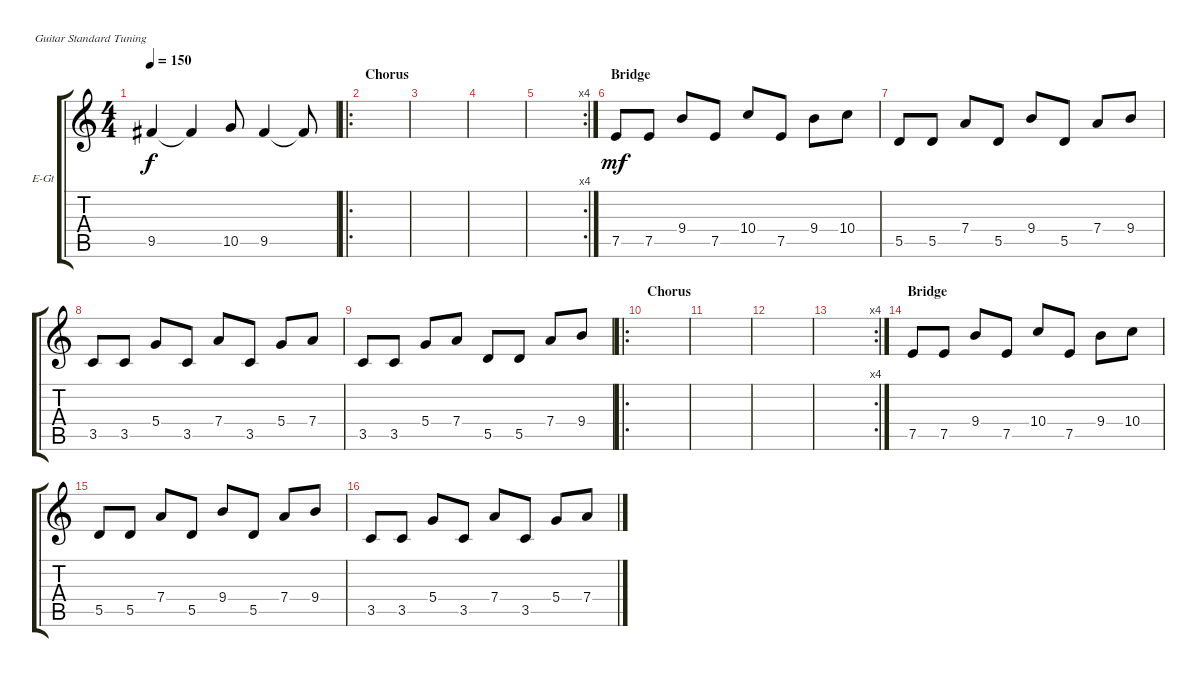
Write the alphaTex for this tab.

\defaultSystemsLayout 4
\bracketExtendMode groupsimilarinstruments
\firstSystemTrackNameOrientation horizontal
\otherSystemsTrackNameOrientation horizontal
\track ("Olga" "E-Gt") {instrument distortionguitar}
\staff {score tabs}
\tuning (E4 B3 G3 D3 A2 E2)
\ts (4 4)
\tempo 150
\clef g2
\ks c
9.5.4{dy f} 9.5{t}.4 10.5.8 9.5.4 9.5{t}.8 |
\ro
\section ("" "Chorus")
|
|
|
\rc 4
|
\section ("" "Bridge")
7.5.8{dy mf} 7.5.8 9.4.8 7.5.8 10.4.8 7.5.8 9.4.8 10.4.8 |
5.5.8 5.5.8 7.4.8 5.5.8 9.4.8 5.5.8 7.4.8 9.4.8 |
3.5.8 3.5.8 5.4.8 3.5.8 7.4.8 3.5.8 5.4.8 7.4.8 |
3.5.8 3.5.8 5.4.8 7.4.8 5.5.8 5.5.8 7.4.8 9.4.8 |
\ro
\section ("" "Chorus")
|
|
|
\rc 4
|
\section ("" "Bridge")
7.5.8 7.5.8 9.4.8 7.5.8 10.4.8 7.5.8 9.4.8 10.4.8 |
5.5.8 5.5.8 7.4.8 5.5.8 9.4.8 5.5.8 7.4.8 9.4.8 |
3.5.8 3.5.8 5.4.8 3.5.8 7.4.8 3.5.8 5.4.8 7.4.8
